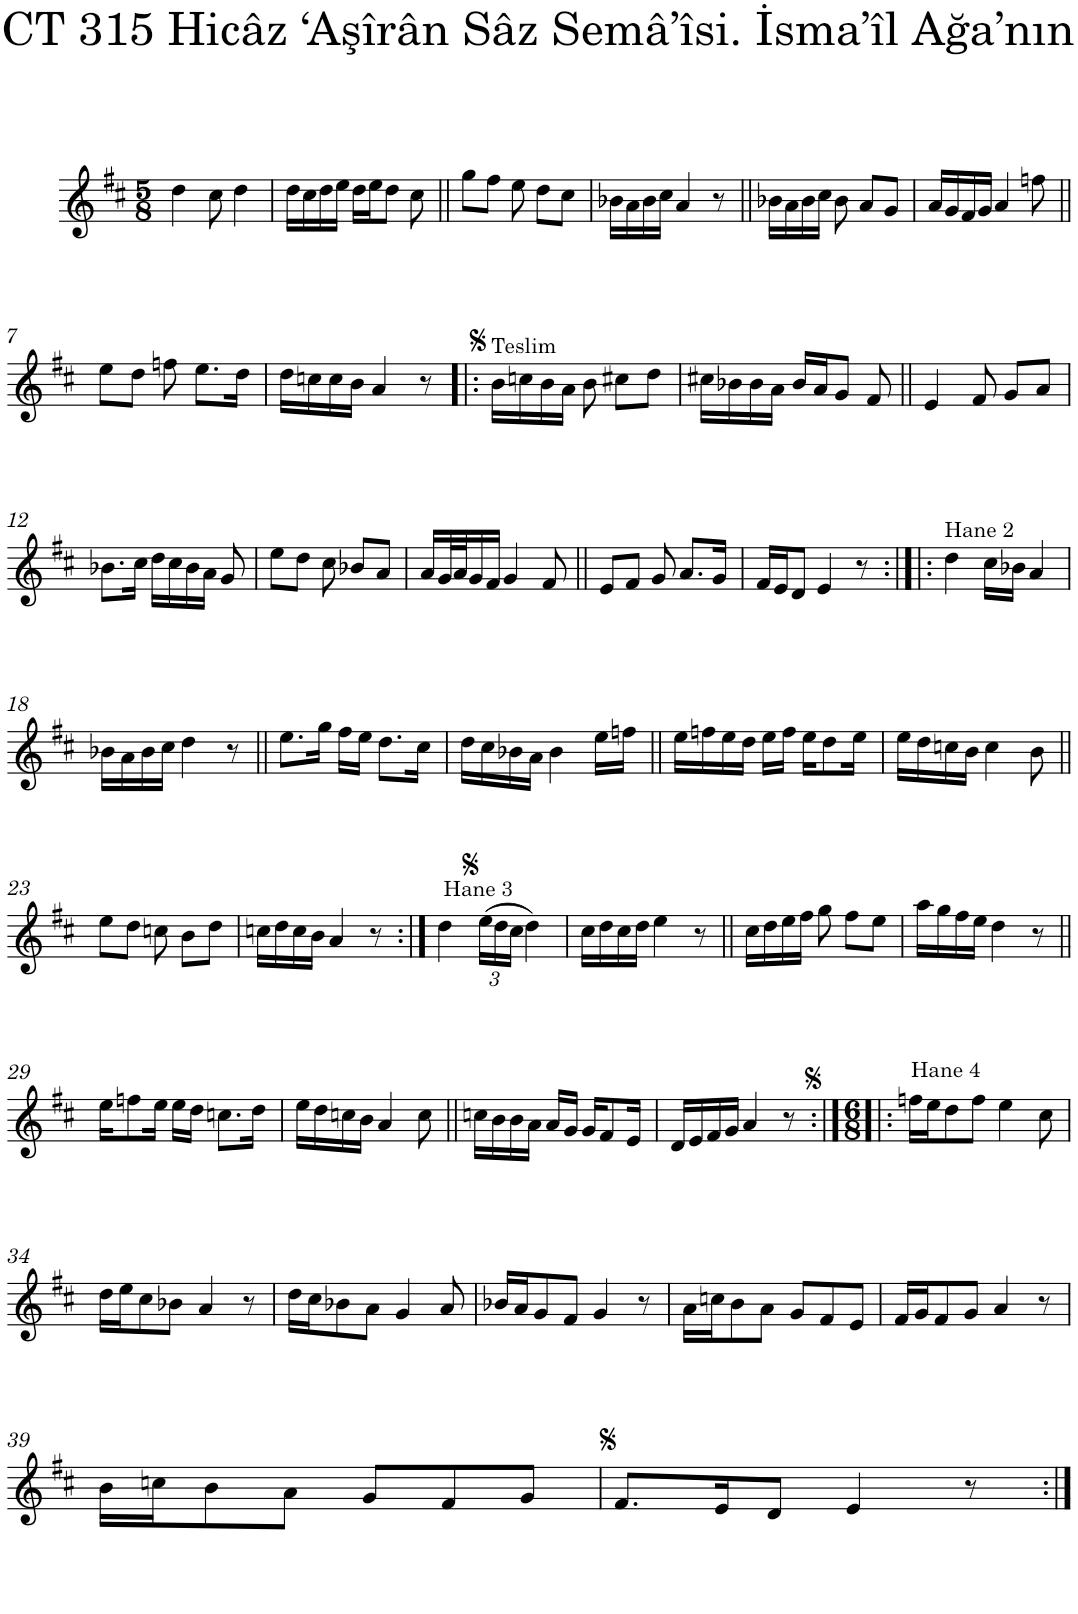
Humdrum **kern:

**kern
*part1
*staff1
*I"Piano
*I'Pno.
*clefG2
*k[f#c#]
*M5/8
=1
4dd\
8cc#\
4dd\
=2
16dd\LL
16cc#\
16dd\
16ee\JJ
16dd\LL
16ee\J
8dd\J
8cc#\
=3||
8gg\L
8ff#\J
8ee\
8dd\L
8cc#\J
=4
16b-X\LL
16a\
16b-\
16cc#\JJ
4a/
8r
=5||
16b-X\LL
16a\
16b-\
16cc#\JJ
8b-\
8a/L
8g/J
=6
16a/LL
16g/
16f#/
16g/JJ
4a/
8ffn\
!!LO:LB:g=z
=7||
8ee\L
8dd\J
8ffn\
8.ee\L
16dd\Jk
=8
16dd\LL
16ccn\
16cc\
16b\JJ
4a/
8r
=9!|:
!LO:TX:a:t=Teslim
16b\LL
16ccn\
16b\
16a\JJ
8b\
8cc#X\L
8dd\J
=10
16cc#X\LL
16b-X\
16b-\
16a\JJ
16b-/LL
16a/J
8g/J
8f#/
=11||
4e/
8f#/
8g/L
8a/J
!!LO:LB:g=z
=12
8.b-X\L
16cc#\Jk
16dd\LL
16cc#\
16b-\
16a\JJ
8g/
=13
8ee\L
8dd\J
8cc#\
8b-X/L
8a/J
=14
16a/LL
32g/L
32a/J
16g/
16f#/JJ
4g/
8f#/
=15||
8e/L
8f#/J
8g/
8.a/L
16g/Jk
=16
16f#/LL
16e/J
8d/J
4e/
8r
=17:|!|:
!LO:TX:a:t=Hane 2
4dd\
16cc#\LL
16b-X\JJ
4a/
!!LO:LB:g=z
=18
16b-X\LL
16a\
16b-\
16cc#\JJ
4dd\
8r
=19||
8.ee\L
16gg\Jk
16ff#\LL
16ee\JJ
8.dd\L
16cc#\Jk
=20
16dd\LL
16cc#\
16b-X\
16a\JJ
4b-\
16ee\LL
16ffn\JJ
=21||
16ee\LL
16ffn\
16ee\
16dd\JJ
16ee\LL
16ff\JJ
16ee\KL
8dd\
16ee\Jk
=22
16ee\LL
16dd\
16ccn\
16b\JJ
4cc\
8b\
!!LO:LB:g=z
=23||
8ee\L
8dd\J
8ccn\
8b\L
8dd\J
=24
16ccn\LL
16dd\
16cc\
16b\JJ
4a/
8r
=25:|!
!LO:TX:a:t=Hane 3
4dd\
*Xbrackettup
(24ee\LL
24dd\
24cc#\JJ
4dd\)
=26
16cc#\LL
16dd\
16cc#\
16dd\JJ
4ee\
8r
=27||
16cc#\LL
16dd\
16ee\
16ff#\JJ
8gg\
8ff#\L
8ee\J
=28
16aa\LL
16gg\
16ff#\
16ee\JJ
4dd\
8r
!!LO:LB:g=z
=29||
16ee\KL
8ffn\
16ee\Jk
16ee\LL
16dd\JJ
8.ccn\L
16dd\Jk
=30
16ee\LL
16dd\
16ccn\
16b\JJ
4a/
8cc\
=31||
16ccn\LL
16b\
16b\
16a\JJ
16a/LL
16g/JJ
16g/KL
8f#/
16e/Jk
=32
16d/LL
16e/
16f#/
16g/JJ
4a/
8r
=33:|!|:
*M6/8
!LO:TX:a:t=Hane 4
16ffn\LL
16ee\J
8dd\
8ff\J
4ee\
8cc#\
!!LO:LB:g=z
=34
16dd\LL
16ee\J
8cc#\
8b-X\J
4a/
8r
=35
16dd\LL
16cc#\J
8b-X\
8a\J
4g/
8a/
=36
16b-X/LL
16a/J
8g/
8f#/J
4g/
8r
=37
16a\LL
16ccn\J
8b\
8a\J
8g/L
8f#/
8e/J
=38
16f#/LL
16g/J
8f#/
8g/J
4a/
8r
!!LO:LB:g=z
=39
16b\LL
16ccn\J
8b\
8a\J
8g/L
8f#/
8g/J
=40
8.f#/L
16e/K
8d/J
4e/
8r
=:|!
*-
